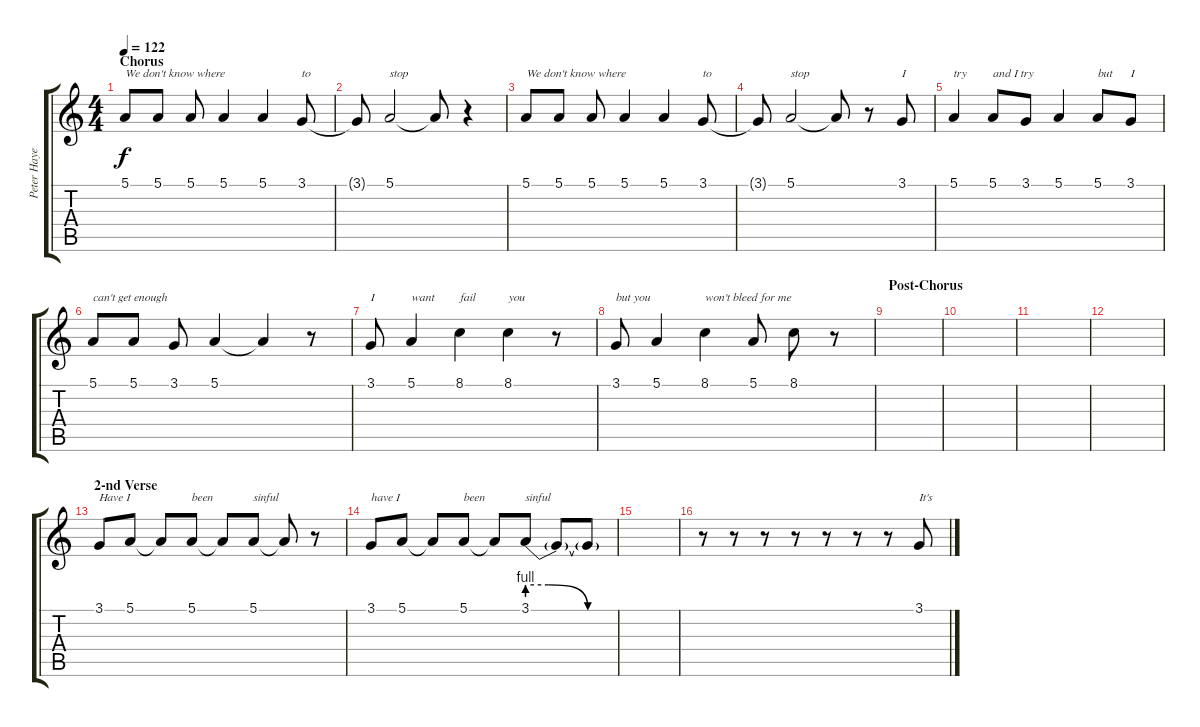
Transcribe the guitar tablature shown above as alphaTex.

\track ("Peter Hayes - Vocal" "Peter Haye") {instrument bassoon}
\staff {score tabs}
\tuning (E4 B3 G3 D3 A2 E2) {hide}
\ts (4 4)
\section ("" "Chorus")
\tempo 122
\clef g2
\ks c
5.1.8{txt "We don't know where" dy f} 5.1.8 5.1.8 5.1.4 5.1.4 3.1.8{txt "to"} |
3.1{t}.8 5.1.2{txt "stop"} 5.1{t}.8 r.4 |
5.1.8{txt "We don't know where"} 5.1.8 5.1.8 5.1.4 5.1.4 3.1.8{txt "to"} |
3.1{t}.8 5.1.2{txt "stop"} 5.1{t}.8 r.8 3.1.8{txt "I"} |
5.1.4{txt "try"} 5.1.8{txt "and I try"} 3.1.8 5.1.4 5.1.8{txt "but"} 3.1.8{txt "I"} |
5.1.8{txt "can't get enough"} 5.1.8 3.1.8 5.1.4 5.1{t}.4 r.8 |
3.1.8{txt "I"} 5.1.4{txt "want"} 8.1.4{txt "fail"} 8.1.4{txt "you"} r.8 |
3.1.8{txt "but you"} 5.1.4 8.1.4{txt "won't bleed for me"} 5.1.8 8.1.8 r.8 |
\section ("" "Post-Chorus")
|
|
|
|
\section ("" "2-nd Verse")
3.1.8{txt "Have I"} 5.1.8 5.1{t}.8 5.1.8{txt "been"} 5.1{t}.8 5.1.8{txt "sinful"} 5.1{t}.8 r.8 |
3.1.8{txt "have I"} 5.1.8 5.1{t}.8 5.1.8{txt "been"} 5.1{t}.8 3.1{be (custom 0 4 14 4 40 0 60 0)}.8{txt "sinful"} 3.1{t}.8 3.1{t}.8 |
|
r.8 r.8 r.8 r.8 r.8 r.8 r.8 3.1.8{txt "It's"}
